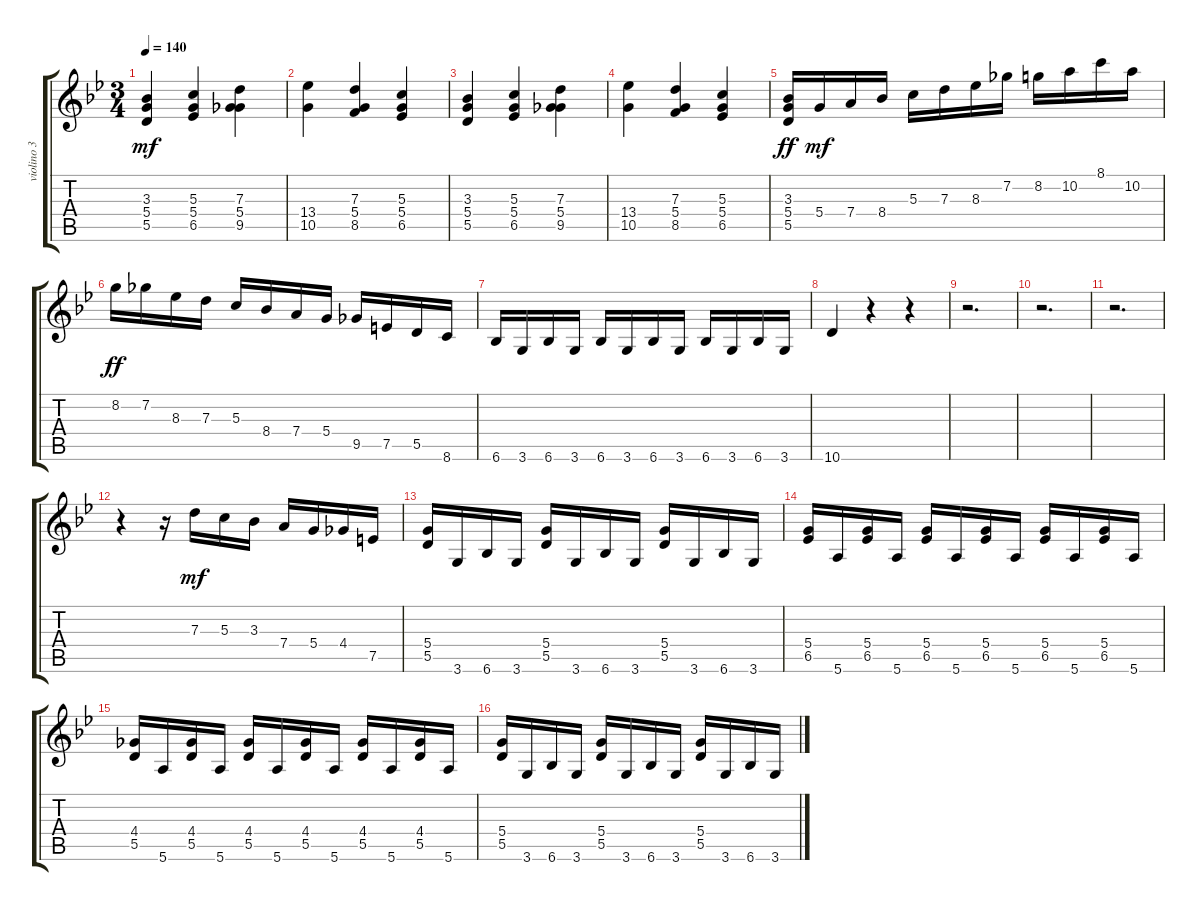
\track ("violino 3" "violino 3") {instrument distortionguitar}
\staff {score tabs}
\tuning (E4 B3 G3 D3 A2 E2) {hide}
\ts (3 4)
\tempo 140
\clef g2
\ks gminor
(3.3 5.4 5.5).4{dy mf} (5.3 5.4 6.5).4 (7.3 5.4 9.5).4 |
(13.4 10.5).4 (7.3 5.4 8.5).4 (5.3 5.4 6.5).4 |
(3.3 5.4 5.5).4 (5.3 5.4 6.5).4 (7.3 5.4 9.5).4 |
(13.4 10.5).4 (7.3 5.4 8.5).4 (5.3 5.4 6.5).4 |
(3.3 5.4 5.5).16{dy ff} 5.4.16{dy mf} 7.4.16 8.4.16 5.3.16 7.3.16 8.3.16 7.2.16 8.2.16 10.2.16 8.1.16 10.2.16 |
8.2.16{dy ff} 7.2.16 8.3.16 7.3.16 5.3.16 8.4.16 7.4.16 5.4.16 9.5.16 7.5.16 5.5.16 8.6.16 |
6.6.16 3.6.16 6.6.16 3.6.16 6.6.16 3.6.16 6.6.16 3.6.16 6.6.16 3.6.16 6.6.16 3.6.16 |
10.6.4 r.4 r.4 |
r.2{d} |
r.2{d} |
r.2{d} |
r.4 r.16 7.3.16{dy mf} 5.3.16 3.3.16 7.4.16 5.4.16 4.4.16 7.5.16 |
(5.4 5.5).16 3.6.16 6.6.16 3.6.16 (5.4 5.5).16 3.6.16 6.6.16 3.6.16 (5.4 5.5).16 3.6.16 6.6.16 3.6.16 |
(5.4 6.5).16 5.6.16 (5.4 6.5).16 5.6.16 (5.4 6.5).16 5.6.16 (5.4 6.5).16 5.6.16 (5.4 6.5).16 5.6.16 (5.4 6.5).16 5.6.16 |
(4.4 5.5).16 5.6.16 (4.4 5.5).16 5.6.16 (4.4 5.5).16 5.6.16 (4.4 5.5).16 5.6.16 (4.4 5.5).16 5.6.16 (4.4 5.5).16 5.6.16 |
(5.4 5.5).16 3.6.16 6.6.16 3.6.16 (5.4 5.5).16 3.6.16 6.6.16 3.6.16 (5.4 5.5).16 3.6.16 6.6.16 3.6.16
